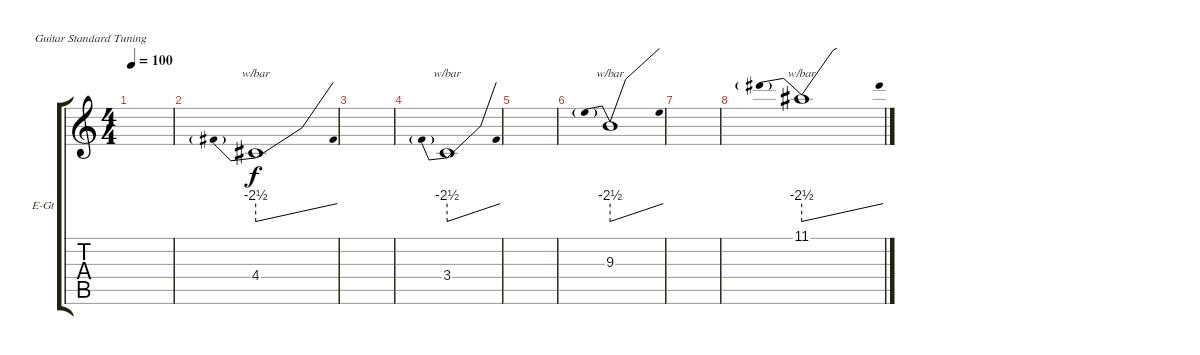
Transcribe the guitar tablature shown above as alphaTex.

\bracketExtendMode groupsimilarinstruments
\firstSystemTrackNameOrientation horizontal
\otherSystemsTrackNameOrientation horizontal
\track ("Slide" "E-Gt") {multiBarRest instrument distortionguitar}
\staff {score tabs}
\tuning (E4 B3 G3 D3 A2 E2)
\ts (4 4)
\tempo 100
\clef g2
\ks c
|
4.4.1{tbe (predivedive default 0 -10 9.6 0)} |
|
3.4.1{tbe (predivedive default 0 -10 9 0)} |
|
9.3.1{tbe (predivedive default 0 -10 11.4 0)} |
|
11.1.1{tbe (predivedive default 0 -10 11.4 0)}
